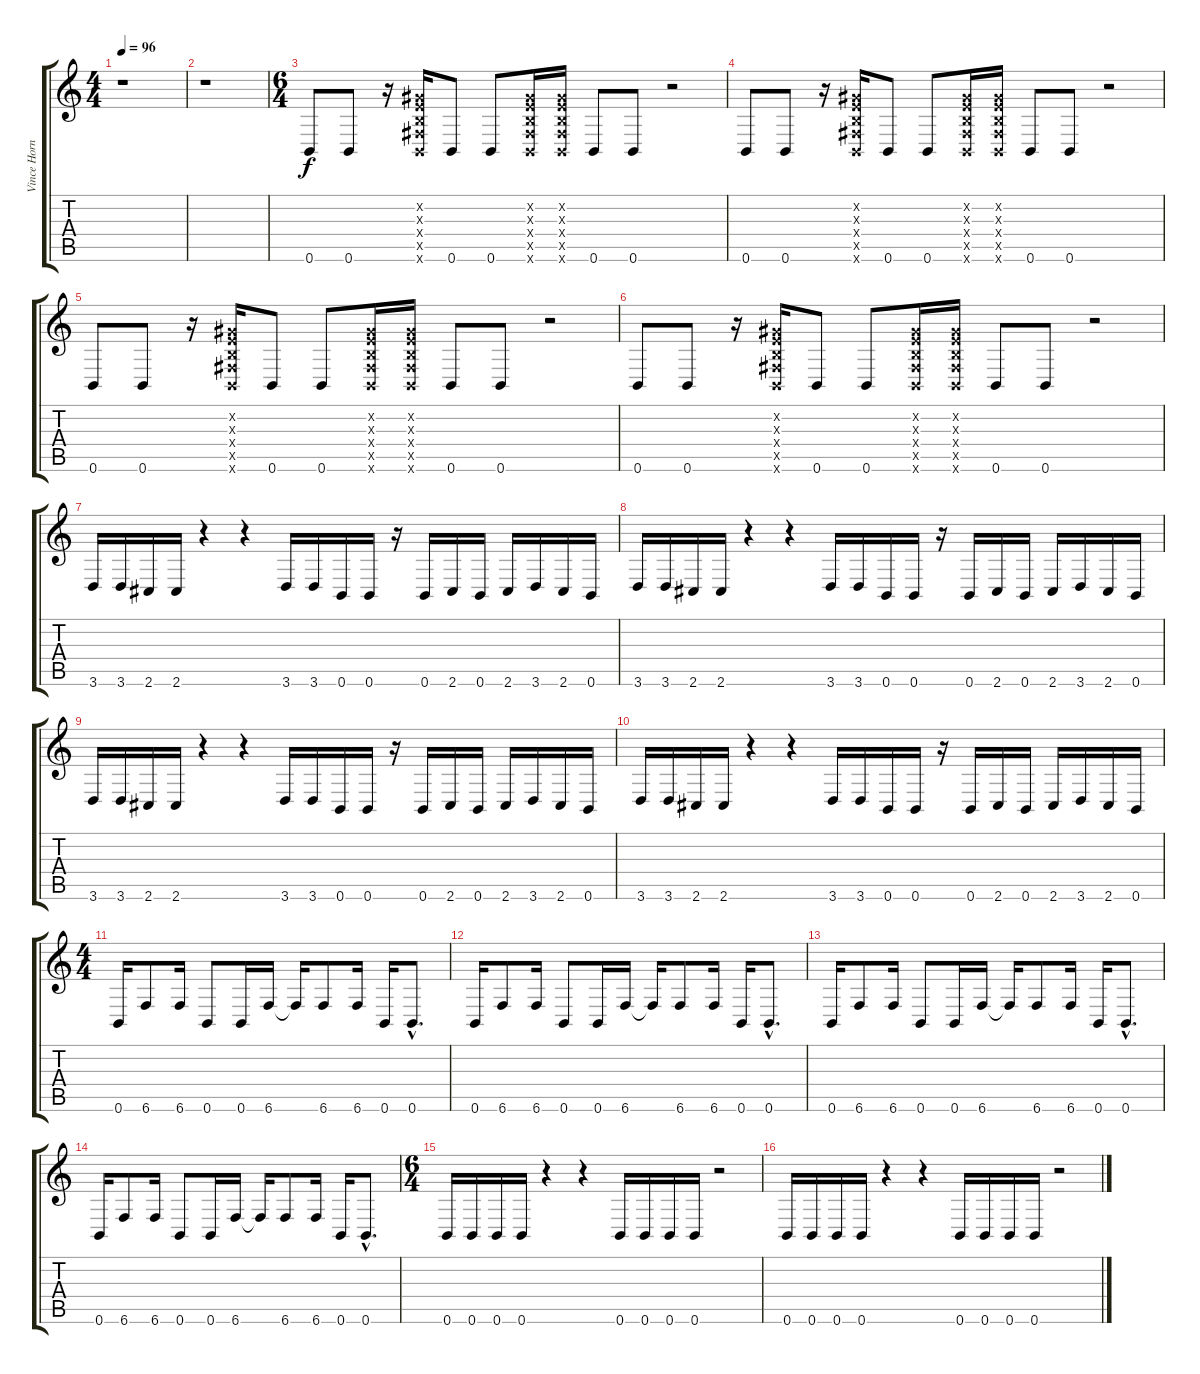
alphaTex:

\track ("Vince Hornsby - Bass" "Vince Horn") {instrument electricbasspick}
\staff {score tabs}
\tuning (Db4 Ab3 E3 B2 Gb2 B1) {hide}
\ts (4 4)
\tempo 96
\clef g2
\ks c
r.1{dy f instrument electricbasspick} |
r.1 |
\ts (6 4)
0.6.8 0.6.8 r.16 (0.2{x} 0.3{x} 0.4{x} 0.5{x} 0.6{x}).16 0.6.8 0.6.8 (0.2{x} 0.3{x} 0.4{x} 0.5{x} 0.6{x}).16 (0.2{x} 0.3{x} 0.4{x} 0.5{x} 0.6{x}).16 0.6.8 0.6.8 r.2 |
0.6.8 0.6.8 r.16 (0.2{x} 0.3{x} 0.4{x} 0.5{x} 0.6{x}).16 0.6.8 0.6.8 (0.2{x} 0.3{x} 0.4{x} 0.5{x} 0.6{x}).16 (0.2{x} 0.3{x} 0.4{x} 0.5{x} 0.6{x}).16 0.6.8 0.6.8 r.2 |
0.6.8 0.6.8 r.16 (0.2{x} 0.3{x} 0.4{x} 0.5{x} 0.6{x}).16 0.6.8 0.6.8 (0.2{x} 0.3{x} 0.4{x} 0.5{x} 0.6{x}).16 (0.2{x} 0.3{x} 0.4{x} 0.5{x} 0.6{x}).16 0.6.8 0.6.8 r.2 |
0.6.8 0.6.8 r.16 (0.2{x} 0.3{x} 0.4{x} 0.5{x} 0.6{x}).16 0.6.8 0.6.8 (0.2{x} 0.3{x} 0.4{x} 0.5{x} 0.6{x}).16 (0.2{x} 0.3{x} 0.4{x} 0.5{x} 0.6{x}).16 0.6.8 0.6.8 r.2 |
3.6.16 3.6.16 2.6.16 2.6.16 r.4 r.4 3.6.16 3.6.16 0.6.16 0.6.16 r.16 0.6.16 2.6.16 0.6.16 2.6.16 3.6.16 2.6.16 0.6.16 |
3.6.16 3.6.16 2.6.16 2.6.16 r.4 r.4 3.6.16 3.6.16 0.6.16 0.6.16 r.16 0.6.16 2.6.16 0.6.16 2.6.16 3.6.16 2.6.16 0.6.16 |
3.6.16 3.6.16 2.6.16 2.6.16 r.4 r.4 3.6.16 3.6.16 0.6.16 0.6.16 r.16 0.6.16 2.6.16 0.6.16 2.6.16 3.6.16 2.6.16 0.6.16 |
3.6.16 3.6.16 2.6.16 2.6.16 r.4 r.4 3.6.16 3.6.16 0.6.16 0.6.16 r.16 0.6.16 2.6.16 0.6.16 2.6.16 3.6.16 2.6.16 0.6.16 |
\ts (4 4)
0.6.16 6.6.8 6.6.16 0.6.8 0.6.16 6.6.16 6.6{t}.16 6.6.8 6.6.16 0.6.16 0.6{hac}.8{d} |
0.6.16 6.6.8 6.6.16 0.6.8 0.6.16 6.6.16 6.6{t}.16 6.6.8 6.6.16 0.6.16 0.6{hac}.8{d} |
0.6.16 6.6.8 6.6.16 0.6.8 0.6.16 6.6.16 6.6{t}.16 6.6.8 6.6.16 0.6.16 0.6{hac}.8{d} |
0.6.16 6.6.8 6.6.16 0.6.8 0.6.16 6.6.16 6.6{t}.16 6.6.8 6.6.16 0.6.16 0.6{hac}.8{d} |
\ts (6 4)
0.6.16 0.6.16 0.6.16 0.6.16 r.4 r.4 0.6.16 0.6.16 0.6.16 0.6.16 r.2 |
0.6.16 0.6.16 0.6.16 0.6.16 r.4 r.4 0.6.16 0.6.16 0.6.16 0.6.16 r.2
